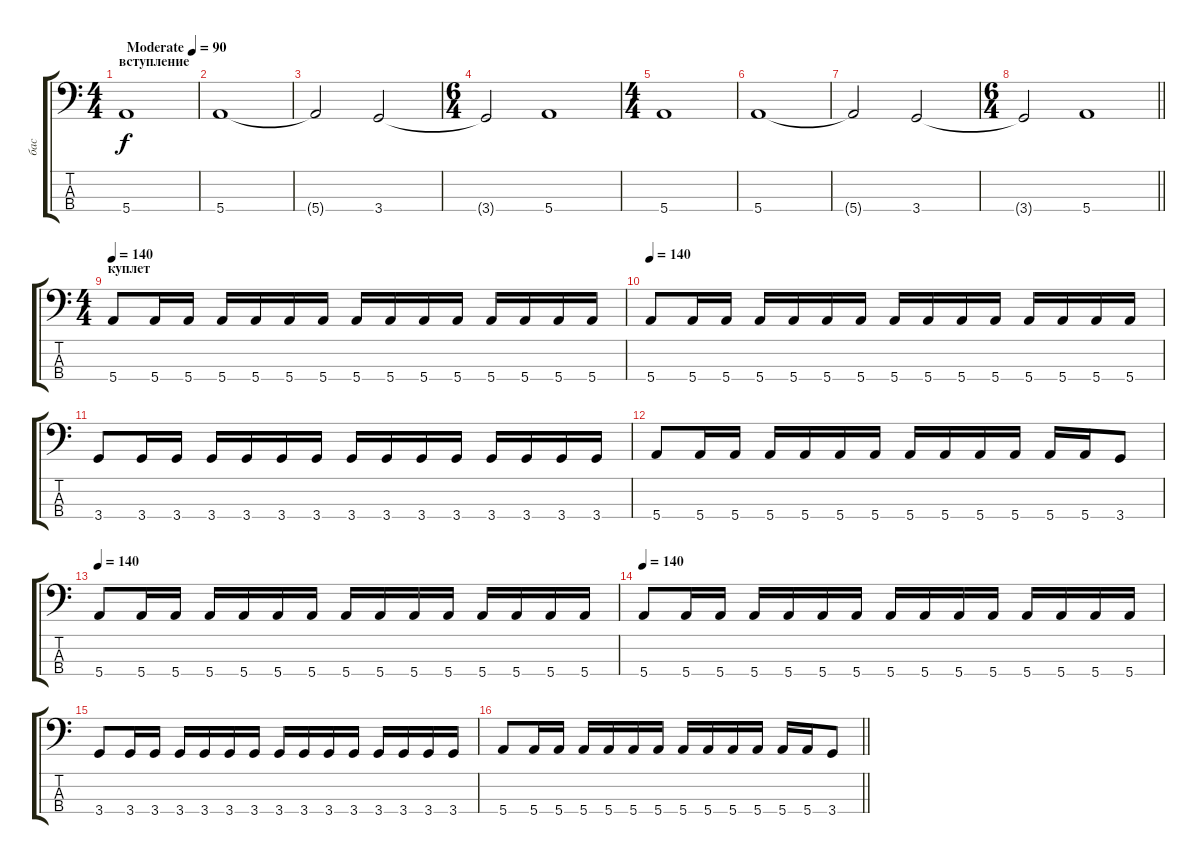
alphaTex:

\track ("бас" "бас") {instrument electricbasspick}
\staff {score tabs}
\tuning (G2 D2 A1 E1) {hide}
\ts (4 4)
\section ("" "вступление")
\tempo (90 "Moderate")
\clef f4
\ks c
5.4.1{dy f instrument electricbasspick} |
5.4.1 |
5.4{t}.2 3.4.2 |
\ts (6 4)
3.4{t}.2 5.4.1 |
\ts (4 4)
5.4.1 |
5.4.1 |
5.4{t}.2 3.4.2 |
\ts (6 4)
\barLineRight lightlight
3.4{t}.2 5.4.1 |
\ts (4 4)
\section ("" "куплет")
\tempo 140
5.4.8 5.4.16 5.4.16 5.4.16 5.4.16 5.4.16 5.4.16 5.4.16 5.4.16 5.4.16 5.4.16 5.4.16 5.4.16 5.4.16 5.4.16 |
\tempo 140
5.4.8 5.4.16 5.4.16 5.4.16 5.4.16 5.4.16 5.4.16 5.4.16 5.4.16 5.4.16 5.4.16 5.4.16 5.4.16 5.4.16 5.4.16 |
3.4.8 3.4.16 3.4.16 3.4.16 3.4.16 3.4.16 3.4.16 3.4.16 3.4.16 3.4.16 3.4.16 3.4.16 3.4.16 3.4.16 3.4.16 |
5.4.8 5.4.16 5.4.16 5.4.16 5.4.16 5.4.16 5.4.16 5.4.16 5.4.16 5.4.16 5.4.16 5.4.16 5.4.16 3.4.8 |
\tempo 140
5.4.8 5.4.16 5.4.16 5.4.16 5.4.16 5.4.16 5.4.16 5.4.16 5.4.16 5.4.16 5.4.16 5.4.16 5.4.16 5.4.16 5.4.16 |
\tempo 140
5.4.8 5.4.16 5.4.16 5.4.16 5.4.16 5.4.16 5.4.16 5.4.16 5.4.16 5.4.16 5.4.16 5.4.16 5.4.16 5.4.16 5.4.16 |
3.4.8 3.4.16 3.4.16 3.4.16 3.4.16 3.4.16 3.4.16 3.4.16 3.4.16 3.4.16 3.4.16 3.4.16 3.4.16 3.4.16 3.4.16 |
\barLineRight lightlight
5.4.8 5.4.16 5.4.16 5.4.16 5.4.16 5.4.16 5.4.16 5.4.16 5.4.16 5.4.16 5.4.16 5.4.16 5.4.16 3.4.8
